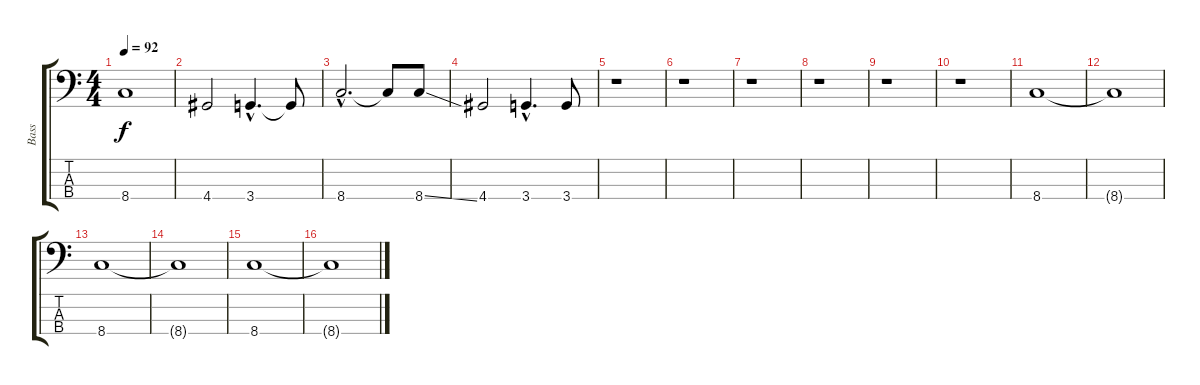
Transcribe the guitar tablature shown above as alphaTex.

\track ("Bass" "Bass") {instrument electricbasspick}
\staff {score tabs}
\tuning (G2 D2 A1 E1) {hide}
\ts (4 4)
\tempo 92
\clef f4
\ks c
8.4.1{dy f} |
4.4.2 3.4{hac}.4{d} 3.4{t}.8 |
8.4{hac}.2{d} 8.4{t}.8 8.4{ss}.8 |
4.4.2 3.4{hac}.4{d} 3.4.8 |
r.1 |
r.1 |
r.1 |
r.1 |
r.1 |
r.1 |
8.4.1 |
8.4{t}.1 |
8.4.1 |
8.4{t}.1 |
8.4.1 |
8.4{t}.1
